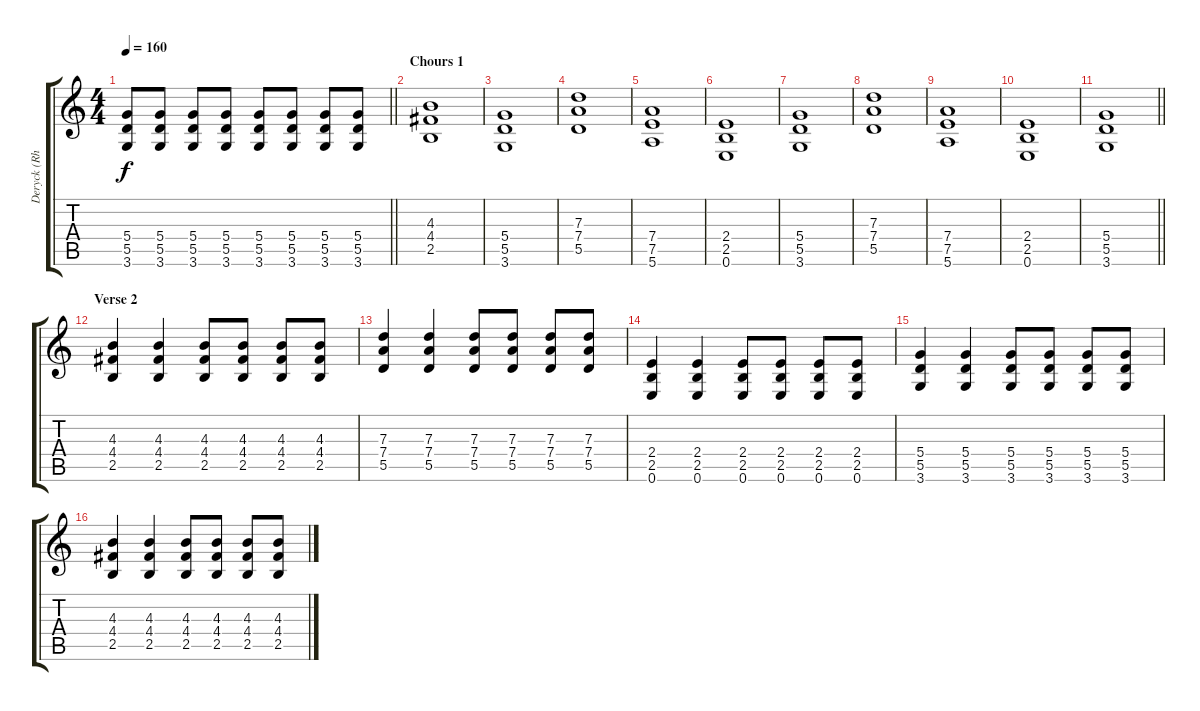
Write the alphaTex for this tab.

\track ("Deryck (Rhytm)" "Deryck (Rh") {instrument acousticguitarsteel}
\staff {score tabs}
\tuning (E4 B3 G3 D3 A2 E2) {hide}
\ts (4 4)
\tempo 160
\clef g2
\barLineRight lightlight
\ks c
(5.4 5.5 3.6).8{dy f} (5.4 5.5 3.6).8 (5.4 5.5 3.6).8 (5.4 5.5 3.6).8 (5.4 5.5 3.6).8 (5.4 5.5 3.6).8 (5.4 5.5 3.6).8 (5.4 5.5 3.6).8 |
\section ("" "Chours 1")
(4.3 4.4 2.5).1 |
(5.4 5.5 3.6).1 |
(7.3 7.4 5.5).1 |
(7.4 7.5 5.6).1 |
(2.4 2.5 0.6).1 |
(5.4 5.5 3.6).1 |
(7.3 7.4 5.5).1 |
(7.4 7.5 5.6).1 |
(2.4 2.5 0.6).1 |
\barLineRight lightlight
(5.4 5.5 3.6).1 |
\section ("" "Verse 2")
(4.3 4.4 2.5).4 (4.3 4.4 2.5).4 (4.3 4.4 2.5).8 (4.3 4.4 2.5).8 (4.3 4.4 2.5).8 (4.3 4.4 2.5).8 |
(7.3 7.4 5.5).4 (7.3 7.4 5.5).4 (7.3 7.4 5.5).8 (7.3 7.4 5.5).8 (7.3 7.4 5.5).8 (7.3 7.4 5.5).8 |
(2.4 2.5 0.6).4 (2.4 2.5 0.6).4 (2.4 2.5 0.6).8 (2.4 2.5 0.6).8 (2.4 2.5 0.6).8 (2.4 2.5 0.6).8 |
(5.4 5.5 3.6).4 (5.4 5.5 3.6).4 (5.4 5.5 3.6).8 (5.4 5.5 3.6).8 (5.4 5.5 3.6).8 (5.4 5.5 3.6).8 |
(4.3 4.4 2.5).4 (4.3 4.4 2.5).4 (4.3 4.4 2.5).8 (4.3 4.4 2.5).8 (4.3 4.4 2.5).8 (4.3 4.4 2.5).8
